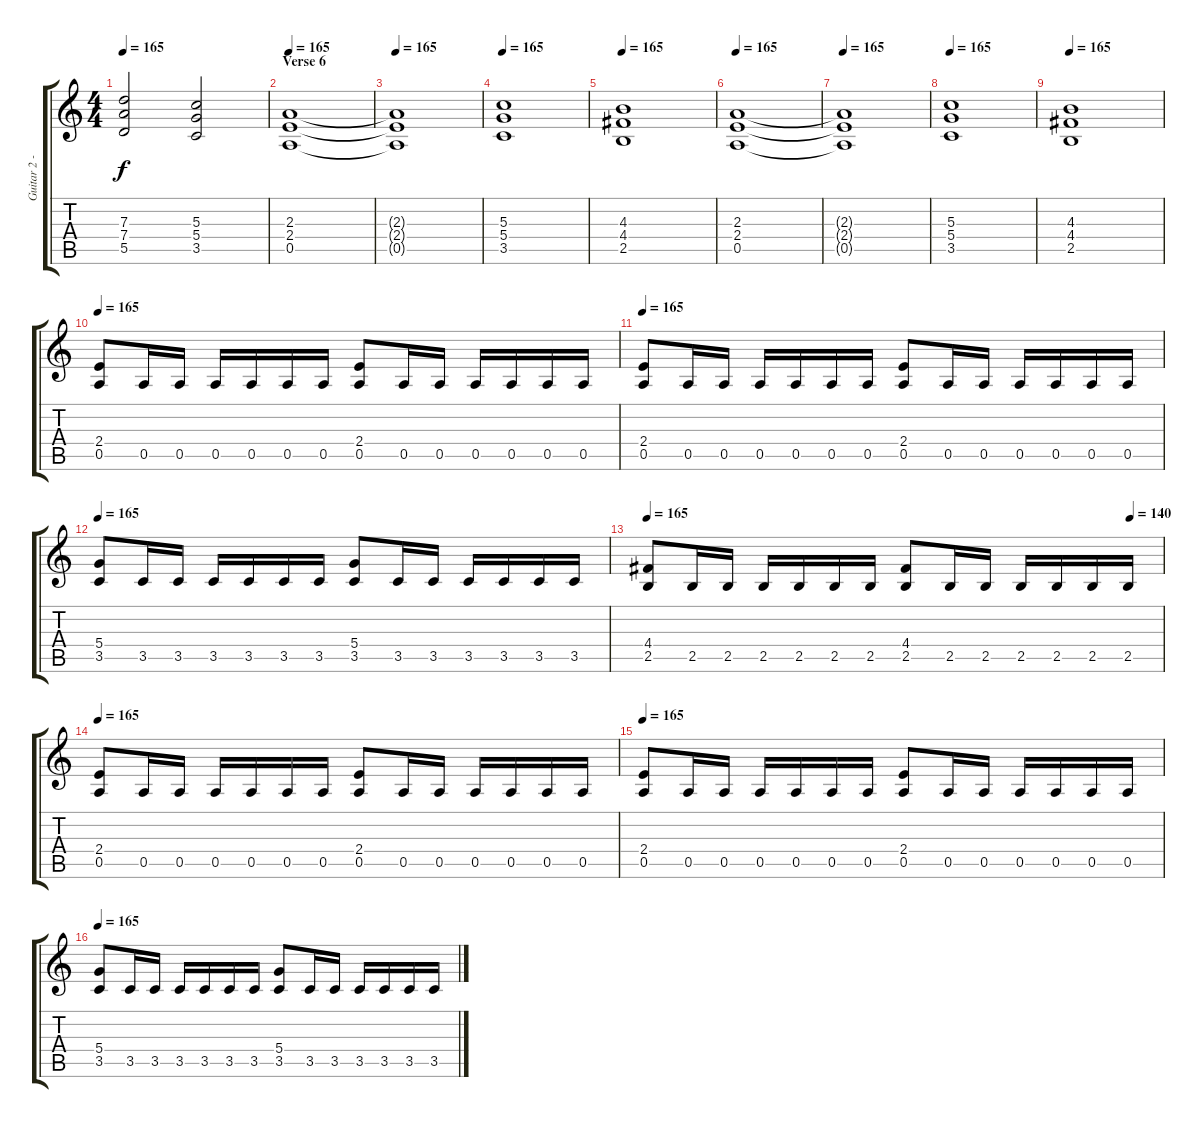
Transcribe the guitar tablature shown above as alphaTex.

\track ("Guitar 2 - Chico" "Guitar 2 -") {instrument distortionguitar}
\staff {score tabs}
\tuning (E4 B3 G3 D3 A2 E2) {hide}
\ts (4 4)
\tempo 165
\clef g2
\ks c
(7.3 7.4 5.5).2{dy f} (5.3 5.4 3.5).2 |
\section ("" "Verse 6")
\tempo 165
(2.3 2.4 0.5).1{volume 13 balance 5} |
\tempo 165
(2.3{t} 2.4{t} 0.5{t}).1 |
\tempo 165
(5.3 5.4 3.5).1 |
\tempo 165
(4.3 4.4 2.5).1 |
\tempo 165
(2.3 2.4 0.5).1 |
\tempo 165
(2.3{t} 2.4{t} 0.5{t}).1 |
\tempo 165
(5.3 5.4 3.5).1 |
\tempo 165
(4.3 4.4 2.5).1 |
\tempo 165
(2.4 0.5).8{volume 13 balance 5} 0.5.16 0.5.16 0.5.16 0.5.16 0.5.16 0.5.16 (2.4 0.5).8 0.5.16 0.5.16 0.5.16 0.5.16 0.5.16 0.5.16 |
\tempo 165
(2.4 0.5).8{volume 13 balance 5} 0.5.16 0.5.16 0.5.16 0.5.16 0.5.16 0.5.16 (2.4 0.5).8 0.5.16 0.5.16 0.5.16 0.5.16 0.5.16 0.5.16 |
\tempo 165
(5.4 3.5).8{volume 13 balance 5} 3.5.16 3.5.16 3.5.16 3.5.16 3.5.16 3.5.16 (5.4 3.5).8 3.5.16 3.5.16 3.5.16 3.5.16 3.5.16 3.5.16 |
\tempo 165
\tempo (140 0.9375)
(4.4 2.5).8{volume 13 balance 5} 2.5.16 2.5.16 2.5.16 2.5.16 2.5.16 2.5.16 (4.4 2.5).8 2.5.16 2.5.16 2.5.16 2.5.16 2.5.16 2.5.16 |
\tempo 165
(2.4 0.5).8{volume 13 balance 5} 0.5.16 0.5.16 0.5.16 0.5.16 0.5.16 0.5.16 (2.4 0.5).8 0.5.16 0.5.16 0.5.16 0.5.16 0.5.16 0.5.16 |
\tempo 165
(2.4 0.5).8{volume 13 balance 5} 0.5.16 0.5.16 0.5.16 0.5.16 0.5.16 0.5.16 (2.4 0.5).8 0.5.16 0.5.16 0.5.16 0.5.16 0.5.16 0.5.16 |
\tempo 165
(5.4 3.5).8{volume 13 balance 5} 3.5.16 3.5.16 3.5.16 3.5.16 3.5.16 3.5.16 (5.4 3.5).8 3.5.16 3.5.16 3.5.16 3.5.16 3.5.16 3.5.16
